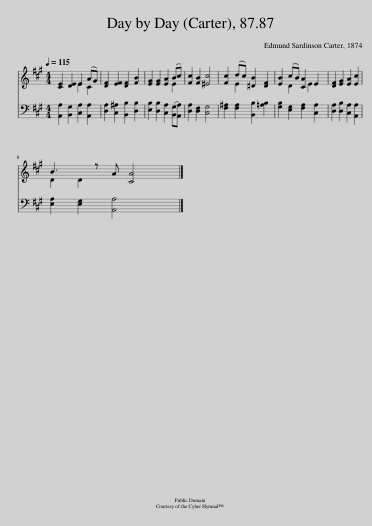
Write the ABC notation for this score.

X:1
%%score ( 1 2 ) 3
L:1/8
Q:1/4=115
M:4/4
I:linebreak $
K:A
V:1 treble
V:2 treble
V:3 bass
V:1
 [CE]2 [DE]2 E2 (AG) | [DF]2 [EF]2 [DF]2 [FB]2 | [EG]2 [EG]2 [EA]2 (Bc) | [Fc]2 [FB]2 [^Ec]4 | [Fc]2 (dc) [^DB]2 [DF]2 | %5
 [EB]2 (cB) [CA]2 E2 | [DF]2 [EG]2 [EA]2 [Ec]2 |$ B3 z A [CA]4 |] %8
V:2
 x4 E2 C2 | x8 | x6 E2 | x8 | x2 E2 x4 | %5
 x2 D2 x E2 x | x8 |$ D2 D2 x5 |] %8
V:3
 [A,,A,]2 [B,,G,]2 [C,A,]2 [A,,A,]2 | [D,A,]2 [C,^A,]2 [B,,B,]2 [D,B,]2 | [E,B,]2 [D,B,]2 [C,A,]2 ([B,,G,][A,,A,]) | [D,A,]2 [D,F,]2 [C,G,]4 | [F,^A,]2 [F,A,]2 [B,,B,]2 [=A,B,]2 | %5
 [G,B,]2 [E,G,]2 [F,A,]2 [C,A,]2 | [D,A,]2 [D,B,]2 [C,A,]2 [A,,A,]2 |$ [E,A,]2 [E,G,]2 [A,,A,]4 x |] %8
